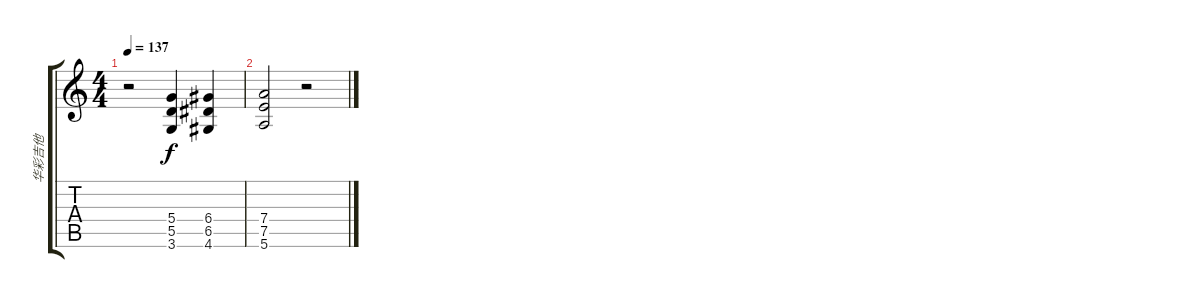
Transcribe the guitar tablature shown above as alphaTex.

\track ("华彩吉他" "华彩吉他") {instrument distortionguitar}
\staff {score tabs}
\tuning (E4 B3 G3 D3 A2 E2) {hide}
\ts (4 4)
\tempo 137
\clef g2
\ks c
r.2{dy f} (5.4 5.5 3.6).4 (6.4 6.5 4.6).4 |
(7.4 7.5 5.6).2 r.2
